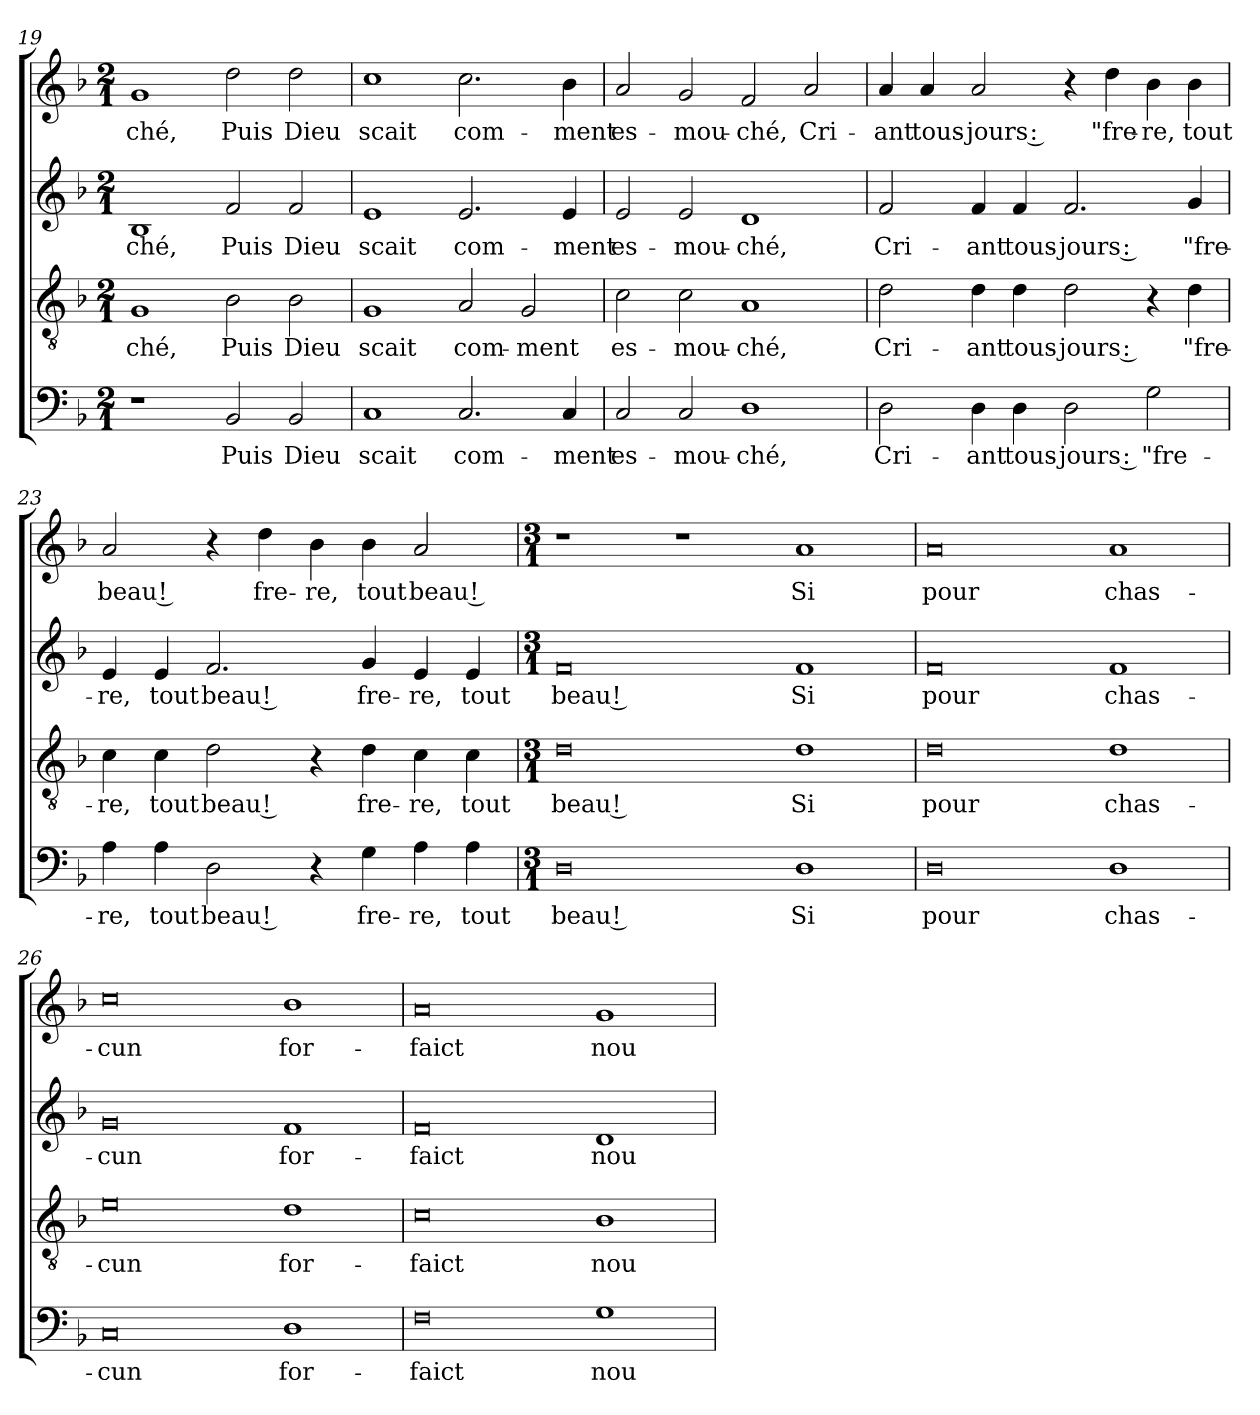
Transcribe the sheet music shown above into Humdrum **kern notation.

**kern	**text	**kern	**text	**kern	**text	**kern	**text
*part4	*part4	*part3	*part3	*part2	*part2	*part1	*part1
*staff4	*staff4	*staff3	*staff3	*staff2	*staff2	*staff1	*staff1
*clefF4	*	*clefGv2	*	*clefG2	*	*clefG2	*
*	*	*ITrd-7c-12	*	*	*	*	*
*k[b-]	*	*k[b-]	*	*k[b-]	*	*k[b-]	*
*F:	*	*F:	*	*F:	*	*F:	*
*M2/1	*	*M2/1	*	*M2/1	*	*M2/1	*
=19	=19	=19	=19	=19	=19	=19	=19
1r	.	1g/	-ché,	1B-/	-ché,	1g/	-ché,
2BB-/	Puis	2b-\	Puis	2f/	Puis	2dd\	Puis
2BB-/	Dieu	2b-\	Dieu	2f/	Dieu	2dd\	Dieu
!!LO:LB:g=z
=20	=20	=20	=20	=20	=20	=20	=20
1C/	scait	1g/	scait	1e/	scait	1cc\	scait
2.C/	com-	2a/	com-	2.e/	com-	2.cc\	com-
.	.	2g/	-ment	.	.	.	.
4C/	-ment	.	.	4e/	-ment	4b-\	-ment
=21	=21	=21	=21	=21	=21	=21	=21
2C/	es-	2cc\	es-	2e/	es-	2a/	es-
2C/	-mou-	2cc\	-mou-	2e/	-mou-	2g/	-mou-
1D\	-ché,	1a/	-ché,	1d/	-ché,	2f/	-ché,
.	.	.	.	.	.	2a/	Cri-
=22	=22	=22	=22	=22	=22	=22	=22
2D\	Cri-	2dd\	Cri-	2f/	Cri-	4a/	-ant
.	.	.	.	.	.	4a/	tous-
4D\	-ant	4dd\	-ant	4f/	-ant	2a/	-jours :
4D\	tous-	4dd\	tous-	4f/	tous-	.	.
2D\	-jours :	2dd\	-jours :	2.f/	-jours :	4r	.
.	.	.	.	.	.	4dd\	"fre-
2G\	"fre-	4r	.	.	.	4b-\	-re,
.	.	4dd\	"fre-	4g/	"fre-	4b-\	tout
=23	=23	=23	=23	=23	=23	=23	=23
4A\	-re,	4cc\	-re,	4e/	-re,	2a/	beau !
4A\	tout	4cc\	tout	4e/	tout	.	.
2D\	beau !	2dd\	beau !	2.f/	beau !	4r	.
.	.	.	.	.	.	4dd\	fre-
4r	.	4r	.	.	.	4b-\	-re,
4G\	fre-	4dd\	fre-	4g/	fre-	4b-\	tout
4A\	-re,	4cc\	-re,	4e/	-re,	2a/	beau !
4A\	tout	4cc\	tout	4e/	tout	.	.
!!LO:LB:g=z
=24	=24	=24	=24	=24	=24	=24	=24
*M3/1	*	*M3/1	*	*M3/1	*	*M3/1	*
0D\	beau !	0dd\	beau !	0f/	beau !	1r	.
.	.	.	.	.	.	1r	.
1D\	Si	1dd\	Si	1f/	Si	1a/	Si
=25	=25	=25	=25	=25	=25	=25	=25
0D\	pour	0dd\	pour	0f/	pour	0a/	pour
1D\	chas-	1dd\	chas-	1f/	chas-	1a/	chas-
=26	=26	=26	=26	=26	=26	=26	=26
0C/	-cun	0ee\	-cun	0g/	-cun	0cc\	-cun
1D\	for-	1dd\	for-	1f/	for-	1b-\	for-
=27	=27	=27	=27	=27	=27	=27	=27
0F\	-faict	0cc\	-faict	0f/	-faict	0a/	-faict
1G\	nou-	1b-\	nou-	1d/	nou-	1g/	nou-
=	=	=	=	=	=	=	=
*-	*-	*-	*-	*-	*-	*-	*-
